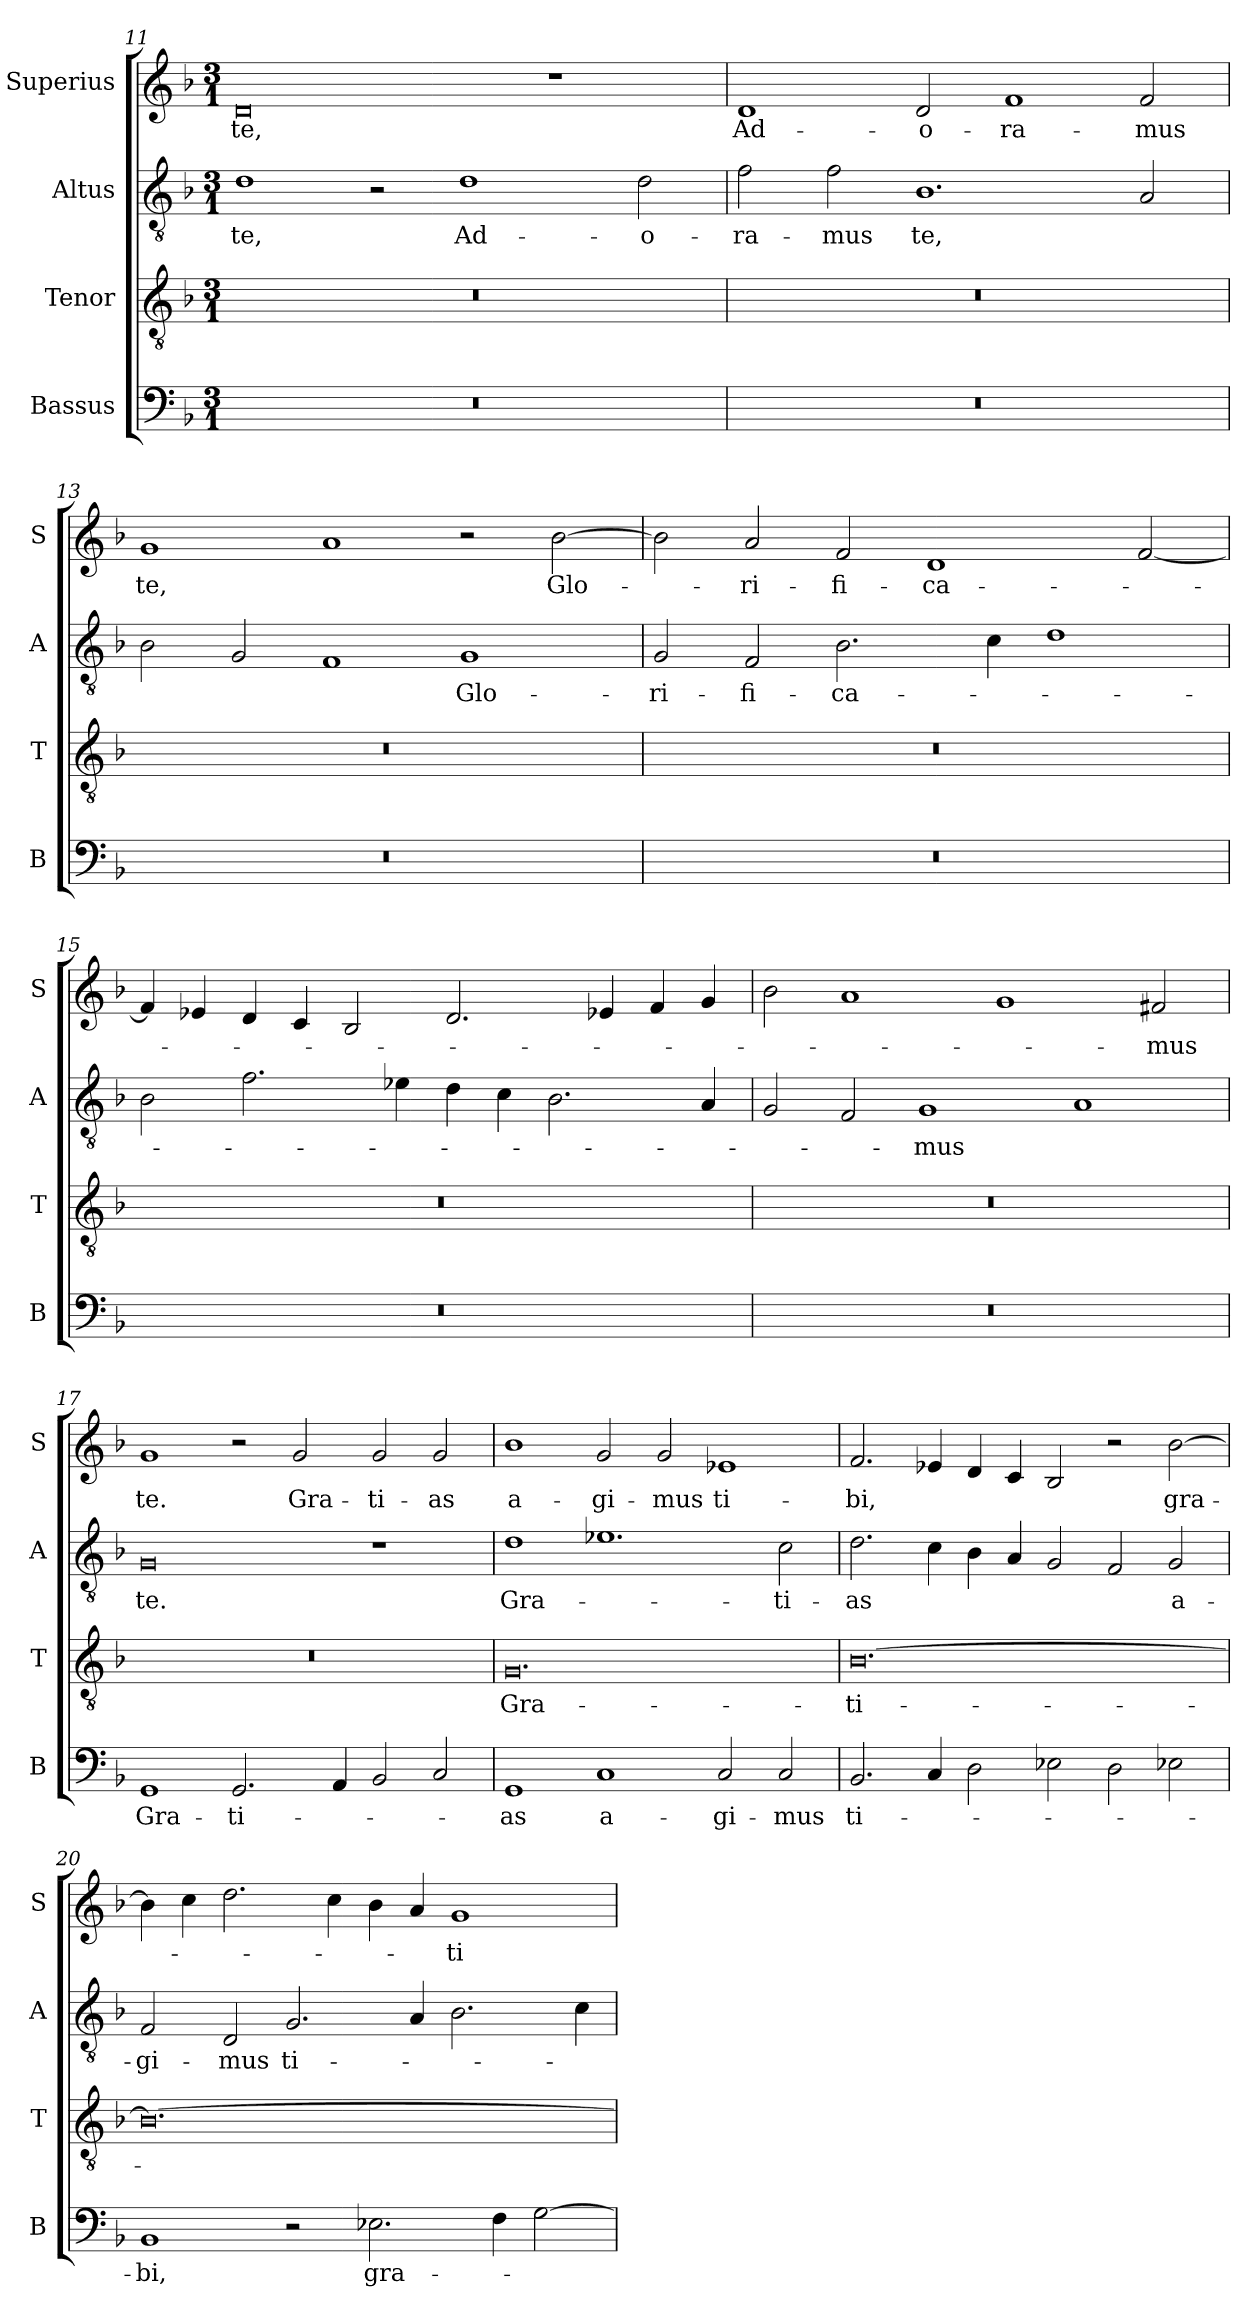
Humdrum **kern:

**kern	**text	**kern	**text	**kern	**text	**kern	**text
*part4	*part4	*part3	*part3	*part2	*part2	*part1	*part1
*staff4	*staff4	*staff3	*staff3	*staff2	*staff2	*staff1	*staff1
*I"Bassus	*	*I"Tenor	*	*I"Altus	*	*I"Superius	*
*I'B	*	*I'T	*	*I'A	*	*I'S	*
*clefF4	*	*clefGv2	*	*clefGv2	*	*clefG2	*
*k[b-]	*	*k[b-]	*	*k[b-]	*	*k[b-]	*
*M3/1	*	*M3/1	*	*M3/1	*	*M3/1	*
=11	=11	=11	=11	=11	=11	=11	=11
!	!	!	!	!	!LO:LY:i	!	!
0.r	.	0.r	.	1d	te,	0d	te,
.	.	.	.	2r	.	.	.
.	.	.	.	1d	Ad-	.	.
.	.	.	.	.	.	1r	.
.	.	.	.	2d	-o-	.	.
=12	=12	=12	=12	=12	=12	=12	=12
0.r	.	0.r	.	2f	-ra-	1d	Ad-
.	.	.	.	2f	-mus	.	.
.	.	.	.	1.B-	te,	2d	-o-
.	.	.	.	.	.	1f	-ra-
.	.	.	.	2A	.	2f	-mus
=13	=13	=13	=13	=13	=13	=13	=13
0.r	.	0.r	.	2B-	.	1g	te,
.	.	.	.	2G	.	.	.
.	.	.	.	1F	.	1a	.
.	.	.	.	1G	Glo-	2r	.
.	.	.	.	.	.	[2b-	Glo-
=14	=14	=14	=14	=14	=14	=14	=14
0.r	.	0.r	.	2G	-ri-	2b-]	.
.	.	.	.	2F	-fi-	2a	-ri-
.	.	.	.	2.B-	-ca-	2f	-fi-
.	.	.	.	.	.	1d	-ca-
.	.	.	.	4c	.	.	.
.	.	.	.	1d	.	.	.
.	.	.	.	.	.	[2f	.
=15	=15	=15	=15	=15	=15	=15	=15
0.r	.	0.r	.	2B-	.	4f]	.
.	.	.	.	.	.	4e-X	.
.	.	.	.	2.f	.	4d	.
.	.	.	.	.	.	4c	.
.	.	.	.	.	.	2B-	.
.	.	.	.	4e-X	.	.	.
.	.	.	.	4d	.	2.d	.
.	.	.	.	4c	.	.	.
.	.	.	.	2.B-	.	.	.
.	.	.	.	.	.	4e-X	.
.	.	.	.	.	.	4f	.
.	.	.	.	4A	.	4g	.
=16	=16	=16	=16	=16	=16	=16	=16
0.r	.	0.r	.	2G	.	2b-	.
.	.	.	.	2F	.	1a	.
.	.	.	.	1G	-mus	.	.
.	.	.	.	.	.	1g	.
.	.	.	.	1A	.	.	.
.	.	.	.	.	.	2f#X	-mus
=17	=17	=17	=17	=17	=17	=17	=17
1GG	Gra-	0.r	.	0G	te.	1g	te.
2.GG	-ti-	.	.	.	.	2r	.
.	.	.	.	.	.	2g	Gra-
4AA	.	.	.	.	.	.	.
2BB-	.	.	.	1r	.	2g	-ti-
2C	.	.	.	.	.	2g	-as
=18	=18	=18	=18	=18	=18	=18	=18
1GG	-as	0.G	Gra-	1d	Gra-	1b-	a-
1C	a-	.	.	1.e-X	.	2g	-gi-
.	.	.	.	.	.	2g	-mus
2C	-gi-	.	.	.	.	1e-X	ti-
2C	-mus	.	.	2c	-ti-	.	.
=19	=19	=19	=19	=19	=19	=19	=19
2.BB-	ti-	[0.B-	-ti-	2.d	-as	2.f	-bi,
4C	.	.	.	4c	.	4e-X	.
2D	.	.	.	4B-	.	4d	.
.	.	.	.	4A	.	4c	.
2E-X	.	.	.	2G	.	2B-	.
2D	.	.	.	2F	.	2r	.
!	!	!	!	!	!	!	!LO:LY:i
2E-X	.	.	.	2G	a-	[2b-	gra-
=20	=20	=20	=20	=20	=20	=20	=20
1BB-	-bi,	0.B-_	.	2F	-gi-	4b-]	.
.	.	.	.	.	.	4cc	.
.	.	.	.	2D	-mus	2.dd	.
2r	.	.	.	2.G	ti-	.	.
.	.	.	.	.	.	4cc	.
!	!LO:LY:i	!	!	!	!	!	!
2.E-X	gra-	.	.	.	.	4b-	.
.	.	.	.	4A	.	4a	.
!	!	!	!	!	!	!	!LO:LY:i
.	.	.	.	2.B-	.	1g	-ti-
4F	.	.	.	.	.	.	.
[2G	.	.	.	.	.	.	.
.	.	.	.	4c	.	.	.
=	=	=	=	=	=	=	=
*-	*-	*-	*-	*-	*-	*-	*-
